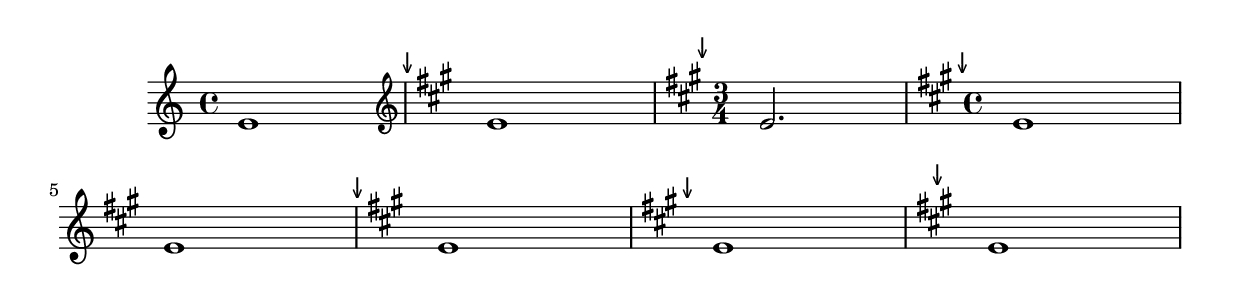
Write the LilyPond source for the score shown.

%% DO NOT EDIT this file manually; it is automatically
%% generated from LSR http://lsr.dsi.unimi.it
%% Make any changes in LSR itself, or in Documentation/snippets/new/ ,
%% and then run scripts/auxiliar/makelsr.py
%%
%% This file is in the public domain.
\version "2.14.2"

\header {
  lsrtags = "text"

  texidoc = "
If specified, text marks may be aligned with notation objects other
than bar lines.  These objects include @code{ambitus},
@code{breathing-sign}, @code{clef}, @code{custos}, @code{staff-bar},
@code{left-edge}, @code{key-cancellation}, @code{key-signature}, and
@code{time-signature}.



In such cases, text marks will be horizontally centered above the
object. However this can be changed, as demonstrated on the second line
of this example (in a score with multiple staves, this setting should
be done for all the staves).



"
  doctitle = "Aligning marks with various notation objects"
} % begin verbatim

\relative c' {
  e1

  % the RehearsalMark will be centered above the Clef
  \override Score.RehearsalMark #'break-align-symbols = #'(clef)
  \key a \major
  \clef treble
  \mark \markup { \char ##x2193 }
  e1

  % the RehearsalMark will be centered above the TimeSignature
  \override Score.RehearsalMark #'break-align-symbols = #'(time-signature)
  \key a \major
  \clef treble
  \time 3/4
  \mark \markup { \char ##x2193 }
  e2.

  % the RehearsalMark will be centered above the KeySignature
  \override Score.RehearsalMark #'break-align-symbols = #'(key-signature)
  \key a \major
  \clef treble
  \time 4/4
  \mark \markup { \char ##x2193 }
  e1

  \break
  e1

  % the RehearsalMark will be aligned with the left edge of the KeySignature
  \once \override Score.KeySignature #'break-align-anchor-alignment = #LEFT
  \mark \markup { \char ##x2193 }
  \key a \major
  e1

  % the RehearsalMark will be aligned with the right edge of the KeySignature
  \once \override Score.KeySignature #'break-align-anchor-alignment = #RIGHT
  \key a \major
  \mark \markup { \char ##x2193 }
  e1

  % the RehearsalMark will be aligned with the left edge of the KeySignature
  % and then shifted right by one unit.
  \once \override Score.KeySignature #'break-align-anchor = #1
  \key a \major
  \mark \markup { \char ##x2193 }
  e1
}
